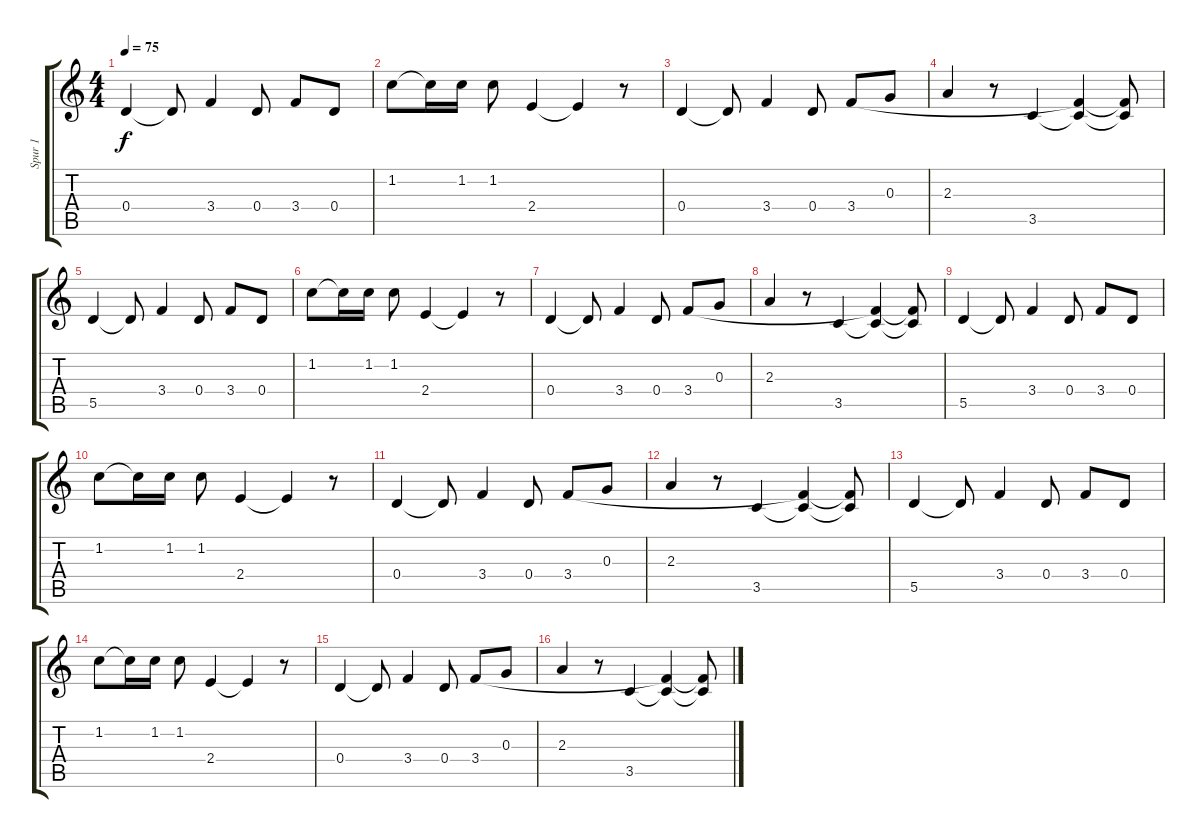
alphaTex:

\track ("Spur 1" "Spur 1") {instrument acousticguitarsteel}
\staff {score tabs}
\tuning (E4 B3 G3 D3 A2 E2) {hide}
\ts (4 4)
\tempo 75
\clef g2
\ks c
0.4.4{dy f volume 10 balance 0 instrument acousticguitarsteel} 0.4{t}.8 3.4.4 0.4.8 3.4.8 0.4.8 |
1.2.8 1.2{t}.16 1.2.16 1.2.8 2.4.4 2.4{t}.4 r.8 |
0.4.4 0.4{t}.8 3.4.4 0.4.8 3.4.8 0.3.8 |
2.3.4 r.8 3.5.4 (3.4{t} 3.5{t}).4 (3.4{t} 3.5{t}).8 |
5.5.4 5.5{t}.8 3.4.4 0.4.8 3.4.8 0.4.8 |
1.2.8 1.2{t}.16 1.2.16 1.2.8 2.4.4 2.4{t}.4 r.8 |
0.4.4 0.4{t}.8 3.4.4 0.4.8 3.4.8 0.3.8 |
2.3.4 r.8 3.5.4 (3.4{t} 3.5{t}).4 (3.4{t} 3.5{t}).8 |
5.5.4 5.5{t}.8 3.4.4 0.4.8 3.4.8 0.4.8 |
1.2.8 1.2{t}.16 1.2.16 1.2.8 2.4.4 2.4{t}.4 r.8 |
0.4.4 0.4{t}.8 3.4.4 0.4.8 3.4.8 0.3.8 |
2.3.4 r.8 3.5.4 (3.4{t} 3.5{t}).4 (3.4{t} 3.5{t}).8 |
5.5.4 5.5{t}.8 3.4.4 0.4.8 3.4.8 0.4.8 |
1.2.8 1.2{t}.16 1.2.16 1.2.8 2.4.4 2.4{t}.4 r.8 |
0.4.4 0.4{t}.8 3.4.4 0.4.8 3.4.8 0.3.8 |
2.3.4 r.8 3.5.4 (3.4{t} 3.5{t}).4 (3.4{t} 3.5{t}).8
